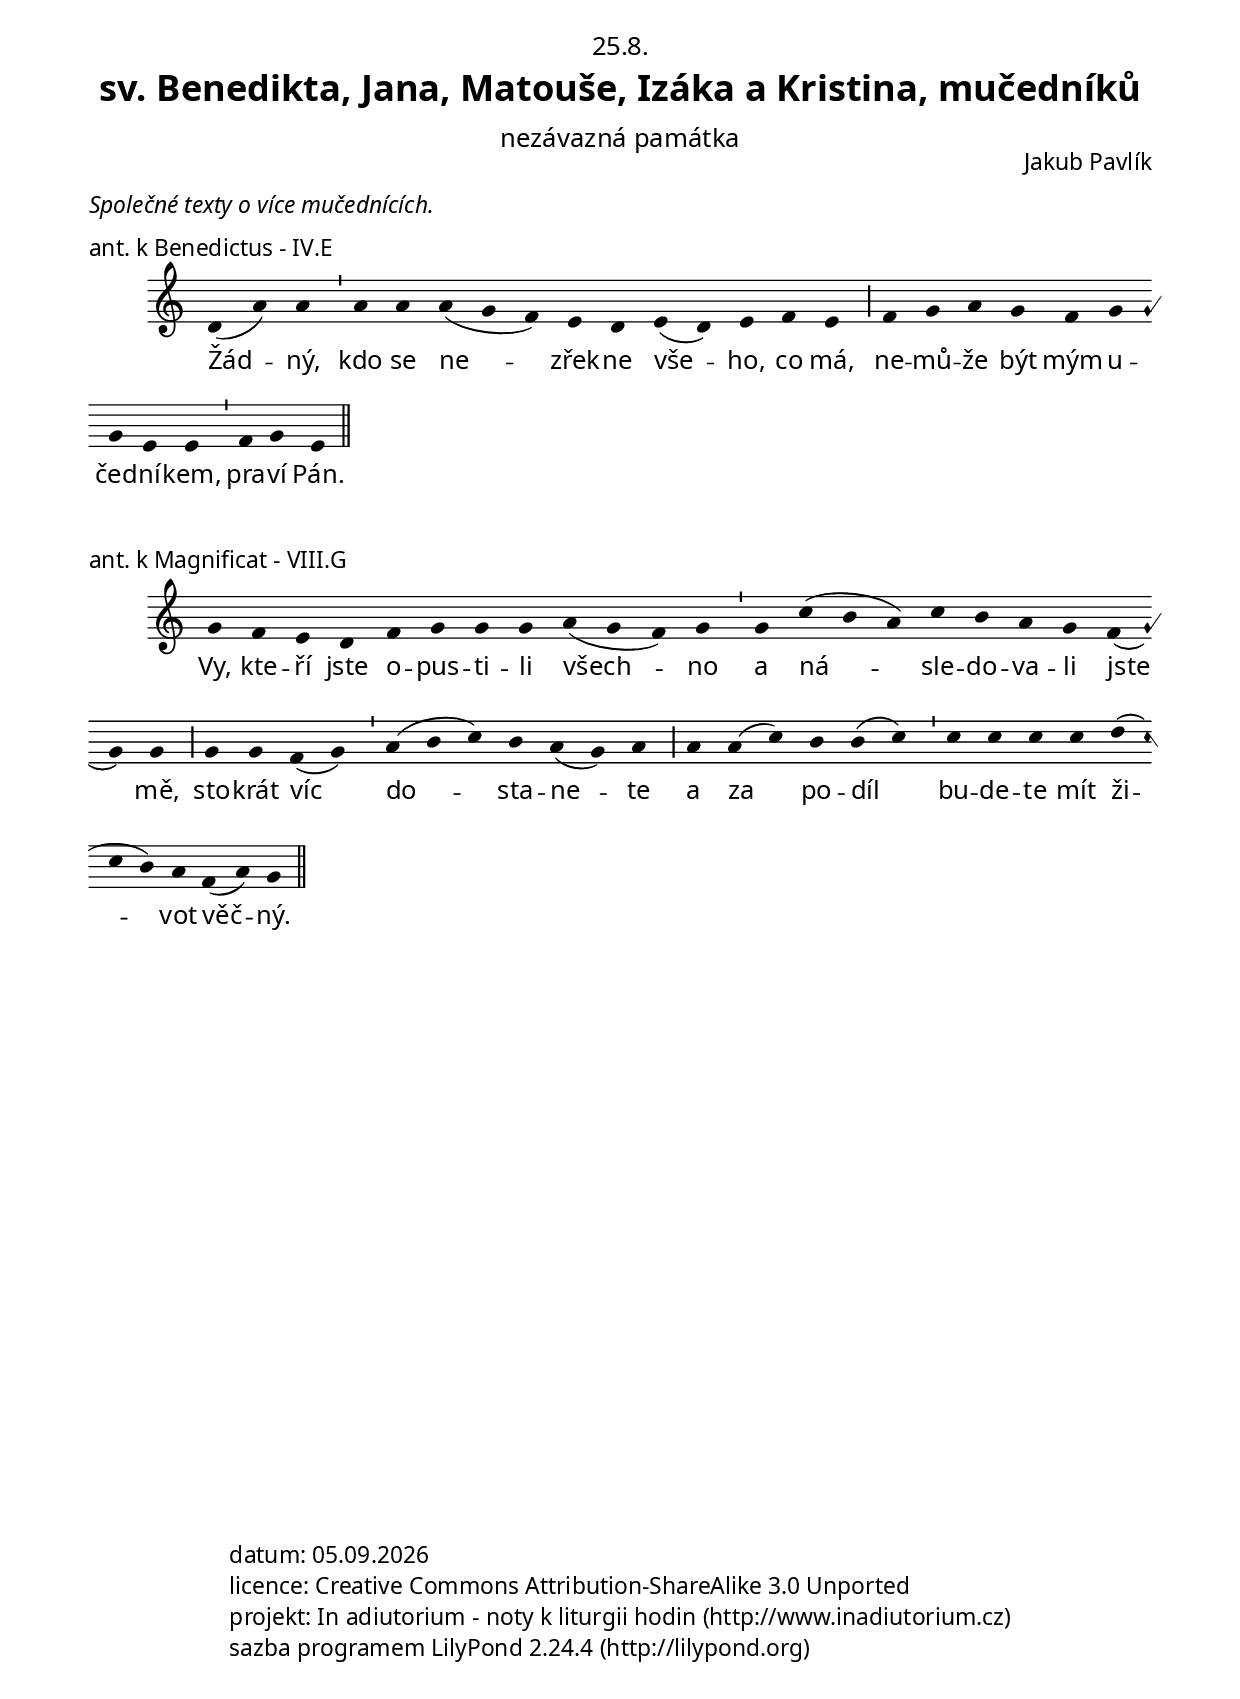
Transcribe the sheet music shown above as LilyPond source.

\version "2.15.40"

\include "../spolecne.ly"
\include "../dilyresponsorii.ly"

\header {
  title = \markup\titleSvatek
            "sv. Benedikta, Jana, Matouše, Izáka a Kristina, mučedníků"
            "nezávazná památka"
            25.8.
  composer = "Jakub Pavlík"
}

\markup\communia #'(#:mucednici)

\score {
  \relative c' {
    \choralniRezim
    d4( a') a \barMin a a a( g f) e d e( d) e f e \barMaior
    f g a g f g g e e \barMin f g e \barFinalis
  }
  \addlyrics {
    Žád -- ný, kdo se ne -- zřek -- ne vše -- ho, co má,
    ne -- mů -- že být mým u -- čed -- ní -- kem, pra -- ví Pán.
  }
  \header {
    quid = "ant. k Benedictus"
    modus = "IV"
    differentia = "E"
    psalmus = ""
    id = "aben"
    piece = \markup {\sestavTitulekBezZalmu}
  }
}

\score {
  \relative c'' {
    \choralniRezim
    g f e d f g g g a( g f) g \barMin
    g c( b a) c b a g f( g) g \barMaior
    g g f( g) \barMin a( b c) b a( g) a \barMaior
    a a( c) b b( c) \barMin c c c c d( c b) a f( a) g \barFinalis
  }
  \addlyrics {
    Vy, kte -- ří jste o -- pus -- ti -- li všech -- no
    a ná -- sle -- do -- va -- li jste mě,
    sto -- krát víc do -- sta -- ne -- te
    a za po -- díl bu -- de -- te mít ži -- vot věč -- ný.
  }
  \header {
    quid = "ant. k Magnificat"
    modus = "VIII"
    differentia = "G"
    psalmus = ""
    id = "amag"
    piece = \markup {\sestavTitulekBezZalmu}
  }
}